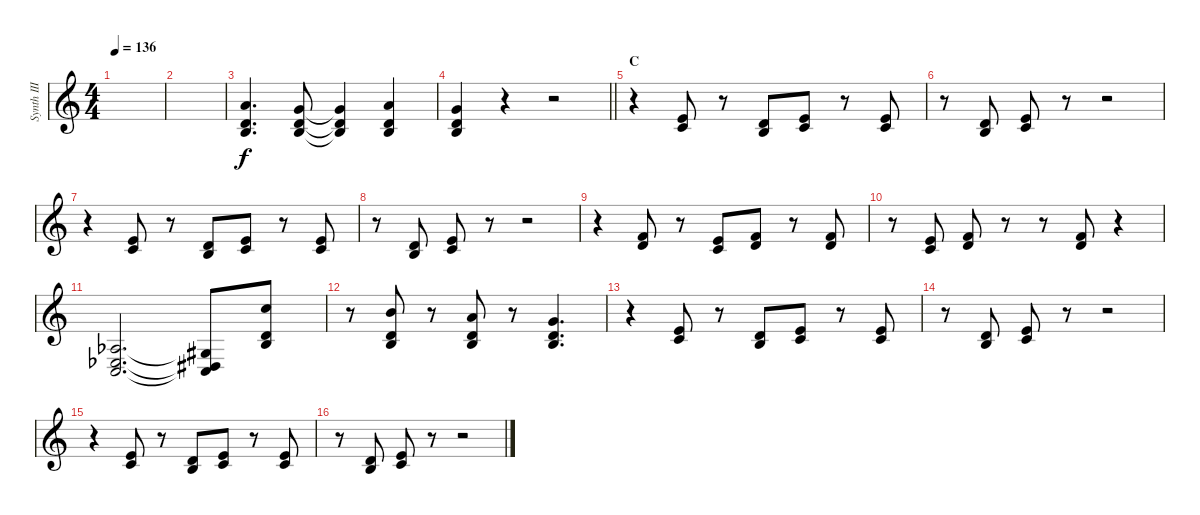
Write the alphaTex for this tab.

\track ("Synth III" "Synth III") {instrument synthbrass1}
\staff {score}
\tuning (E4 B3 G3 D3 A2 D2) {hide}
\ts (4 4)
\tempo 136
\clef g2
\ks c
|
|
(5.1 3.2 4.3).4{d} (3.1 3.2 4.3).8 (3.1{t} 3.2{t} 4.3{t}).4 (5.1 3.2 4.3).4 |
\barLineRight lightlight
(3.1 3.2 4.3).4 r.4 r.2 |
\section ("" "C")
r.4 (0.1 1.2).8 r.8 (3.2 4.3).8 (0.1 1.2).8 r.8 (0.1 1.2).8 |
r.8 (3.2 4.3).8 (0.1 1.2).8 r.8 r.2 |
r.4 (0.1 1.2).8 r.8 (3.2 4.3).8 (0.1 1.2).8 r.8 (0.1 1.2).8 |
r.8 (3.2 4.3).8 (0.1 1.2).8 r.8 r.2 |
r.4 (1.1 3.2).8 r.8 (0.1 1.2).8 (1.1 3.2).8 r.8 (1.1 3.2).8 |
r.8 (0.1 1.2).8 (1.1 3.2).8 r.8 r.8 (1.1 3.2).8 r.4 |
(1.3{acc b} 1.4{acc b} 3.5).2{d} (1.3{t} 1.4{t} 3.5{t}).8 (8.1 3.2 4.3).8 |
r.8 (7.1 3.2 4.3).8 r.8 (5.1 3.2 4.3).8 r.8 (3.1 3.2 4.3).4{d} |
r.4 (0.1 1.2).8 r.8 (3.2 4.3).8 (0.1 1.2).8 r.8 (0.1 1.2).8 |
r.8 (3.2 4.3).8 (0.1 1.2).8 r.8 r.2 |
r.4 (0.1 1.2).8 r.8 (3.2 4.3).8 (0.1 1.2).8 r.8 (0.1 1.2).8 |
r.8 (3.2 4.3).8 (0.1 1.2).8 r.8 r.2
